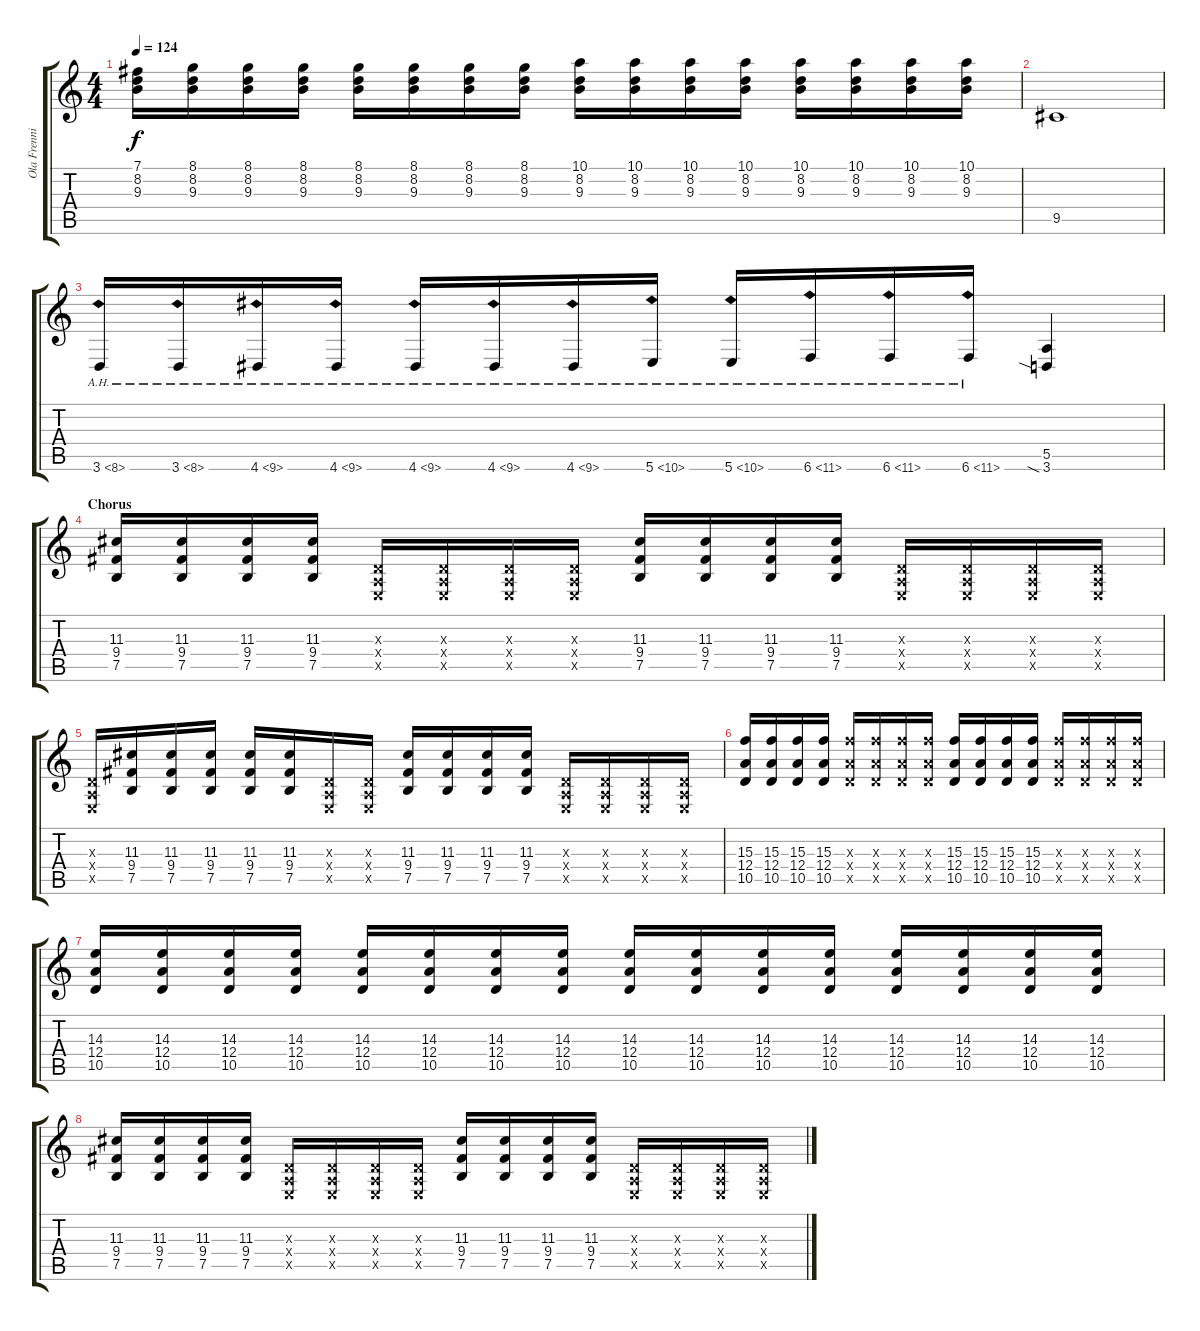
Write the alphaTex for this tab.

\track ("Ola Frenning" "Ola Frenni") {instrument distortionguitar}
\staff {score tabs}
\tuning (B3 Gb3 D3 A2 E2 B1) {hide}
\ts (4 4)
\tempo 124
\clef g2
\ks c
(7.1 8.2 9.3).16{dy f} (8.1 8.2 9.3).16 (8.1 8.2 9.3).16 (8.1 8.2 9.3).16 (8.1 8.2 9.3).16 (8.1 8.2 9.3).16 (8.1 8.2 9.3).16 (8.1 8.2 9.3).16 (10.1 8.2 9.3).16 (10.1 8.2 9.3).16 (10.1 8.2 9.3).16 (10.1 8.2 9.3).16 (10.1 8.2 9.3).16 (10.1 8.2 9.3).16 (10.1 8.2 9.3).16 (10.1 8.2 9.3).16 |
9.5.1 |
3.6{ah 5}.16 3.6{ah 5}.16 4.6{ah 5}.16 4.6{ah 5}.16 4.6{ah 5}.16 4.6{ah 5}.16 4.6{ah 5}.16 5.6{ah 5}.16 5.6{ah 5}.16 6.6{ah 5}.16 6.6{ah 5}.16 6.6{ah 5}.16 (5.5 3.6{sia}).4 |
\section ("" "Chorus")
(11.3 9.4 7.5).16 (11.3 9.4 7.5).16 (11.3 9.4 7.5).16 (11.3 9.4 7.5).16 (0.3{x} 0.4{x} 0.5{x}).16 (0.3{x} 0.4{x} 0.5{x}).16 (0.3{x} 0.4{x} 0.5{x}).16 (0.3{x} 0.4{x} 0.5{x}).16 (11.3 9.4 7.5).16 (11.3 9.4 7.5).16 (11.3 9.4 7.5).16 (11.3 9.4 7.5).16 (0.3{x} 0.4{x} 0.5{x}).16 (0.3{x} 0.4{x} 0.5{x}).16 (0.3{x} 0.4{x} 0.5{x}).16 (0.3{x} 0.4{x} 0.5{x}).16 |
(0.3{x} 0.4{x} 0.5{x}).16 (11.3 9.4 7.5).16 (11.3 9.4 7.5).16 (11.3 9.4 7.5).16 (11.3 9.4 7.5).16 (11.3 9.4 7.5).16 (0.3{x} 0.4{x} 0.5{x}).16 (0.3{x} 0.4{x} 0.5{x}).16 (11.3 9.4 7.5).16 (11.3 9.4 7.5).16 (11.3 9.4 7.5).16 (11.3 9.4 7.5).16 (0.3{x} 0.4{x} 0.5{x}).16 (0.3{x} 0.4{x} 0.5{x}).16 (0.3{x} 0.4{x} 0.5{x}).16 (0.3{x} 0.4{x} 0.5{x}).16 |
(15.3 12.4 10.5).16 (15.3 12.4 10.5).16 (15.3 12.4 10.5).16 (15.3 12.4 10.5).16 (15.3{x} 12.4{x} 10.5{x}).16 (15.3{x} 12.4{x} 10.5{x}).16 (15.3{x} 12.4{x} 10.5{x}).16 (15.3{x} 12.4{x} 10.5{x}).16 (15.3 12.4 10.5).16 (15.3 12.4 10.5).16 (15.3 12.4 10.5).16 (15.3 12.4 10.5).16 (15.3{x} 12.4{x} 10.5{x}).16 (15.3{x} 12.4{x} 10.5{x}).16 (15.3{x} 12.4{x} 10.5{x}).16 (15.3{x} 12.4{x} 10.5{x}).16 |
(14.3 12.4 10.5).16 (14.3 12.4 10.5).16 (14.3 12.4 10.5).16 (14.3 12.4 10.5).16 (14.3 12.4 10.5).16 (14.3 12.4 10.5).16 (14.3 12.4 10.5).16 (14.3 12.4 10.5).16 (14.3 12.4 10.5).16 (14.3 12.4 10.5).16 (14.3 12.4 10.5).16 (14.3 12.4 10.5).16 (14.3 12.4 10.5).16 (14.3 12.4 10.5).16 (14.3 12.4 10.5).16 (14.3 12.4 10.5).16 |
(11.3 9.4 7.5).16 (11.3 9.4 7.5).16 (11.3 9.4 7.5).16 (11.3 9.4 7.5).16 (0.3{x} 0.4{x} 0.5{x}).16 (0.3{x} 0.4{x} 0.5{x}).16 (0.3{x} 0.4{x} 0.5{x}).16 (0.3{x} 0.4{x} 0.5{x}).16 (11.3 9.4 7.5).16 (11.3 9.4 7.5).16 (11.3 9.4 7.5).16 (11.3 9.4 7.5).16 (0.3{x} 0.4{x} 0.5{x}).16 (0.3{x} 0.4{x} 0.5{x}).16 (0.3{x} 0.4{x} 0.5{x}).16 (0.3{x} 0.4{x} 0.5{x}).16
